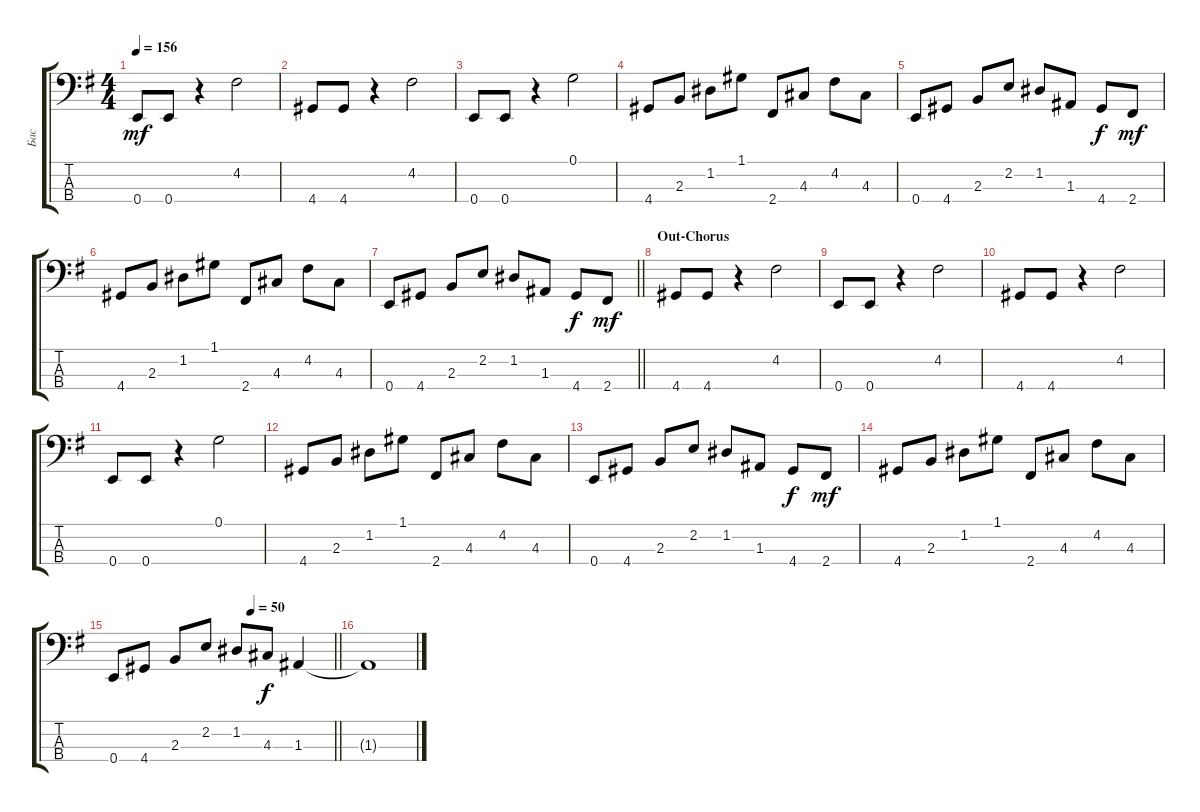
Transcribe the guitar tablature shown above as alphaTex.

\track ("Бас" "Бас") {instrument electricbassfinger}
\staff {score tabs}
\tuning (G2 D2 A1 E1) {hide}
\ts (4 4)
\tempo 156
\clef f4
\ks eminor
0.4.8{dy mf} 0.4.8 r.4 4.2.2 |
4.4.8 4.4.8 r.4 4.2.2 |
0.4.8 0.4.8 r.4 0.1.2 |
4.4.8 2.3.8 1.2.8 1.1.8 2.4.8 4.3.8 4.2.8 4.3.8 |
0.4.8 4.4.8 2.3.8 2.2.8 1.2.8 1.3.8 4.4.8{dy f} 2.4.8{dy mf} |
4.4.8 2.3.8 1.2.8 1.1.8 2.4.8 4.3.8 4.2.8 4.3.8 |
\barLineRight lightlight
0.4.8 4.4.8 2.3.8 2.2.8 1.2.8 1.3.8 4.4.8{dy f} 2.4.8{dy mf} |
\section ("" "Out-Chorus")
4.4.8 4.4.8 r.4 4.2.2 |
0.4.8 0.4.8 r.4 4.2.2 |
4.4.8 4.4.8 r.4 4.2.2 |
0.4.8 0.4.8 r.4 0.1.2 |
4.4.8 2.3.8 1.2.8 1.1.8 2.4.8 4.3.8 4.2.8 4.3.8 |
0.4.8 4.4.8 2.3.8 2.2.8 1.2.8 1.3.8 4.4.8{dy f} 2.4.8{dy mf} |
4.4.8 2.3.8 1.2.8 1.1.8 2.4.8 4.3.8 4.2.8 4.3.8 |
\tempo (50 0.625)
\barLineRight lightlight
0.4.8 4.4.8 2.3.8 2.2.8 1.2.8 4.3.8{dy f} 1.3.4 |
1.3{t}.1
